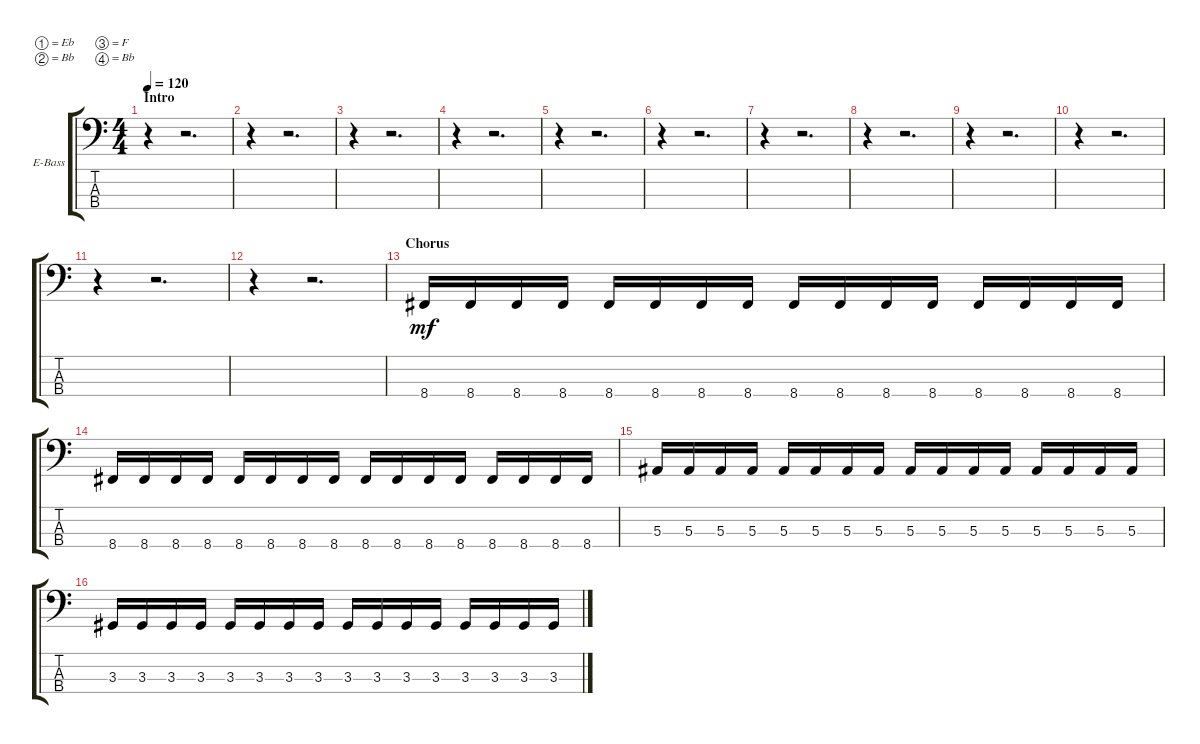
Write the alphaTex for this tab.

\bracketExtendMode groupsimilarinstruments
\firstSystemTrackNameOrientation horizontal
\otherSystemsTrackNameOrientation horizontal
\track ("Bass" "E-Bass") {instrument electricbassfinger}
\staff {score tabs}
\tuning (Eb2 Bb1 F1 Bb0)
\ts (4 4)
\beaming (8 2 2 2 2)
\section ("" "Intro")
\tempo 120
\clef f4
\ks c
r.4{dy mf instrument electricbassfinger} r.2{d} |
r.4 r.2{d} |
r.4 r.2{d} |
r.4 r.2{d} |
r.4 r.2{d} |
r.4 r.2{d} |
r.4 r.2{d} |
r.4 r.2{d} |
r.4 r.2{d} |
r.4 r.2{d} |
r.4 r.2{d} |
r.4 r.2{d} |
\section ("" "Chorus")
8.4.16 8.4.16 8.4.16 8.4.16 8.4.16 8.4.16 8.4.16 8.4.16 8.4.16 8.4.16 8.4.16 8.4.16 8.4.16 8.4.16 8.4.16 8.4.16 |
8.4.16 8.4.16 8.4.16 8.4.16 8.4.16 8.4.16 8.4.16 8.4.16 8.4.16 8.4.16 8.4.16 8.4.16 8.4.16 8.4.16 8.4.16 8.4.16 |
5.3.16 5.3.16 5.3.16 5.3.16 5.3.16 5.3.16 5.3.16 5.3.16 5.3.16 5.3.16 5.3.16 5.3.16 5.3.16 5.3.16 5.3.16 5.3.16 |
3.3.16 3.3.16 3.3.16 3.3.16 3.3.16 3.3.16 3.3.16 3.3.16 3.3.16 3.3.16 3.3.16 3.3.16 3.3.16 3.3.16 3.3.16 3.3.16
